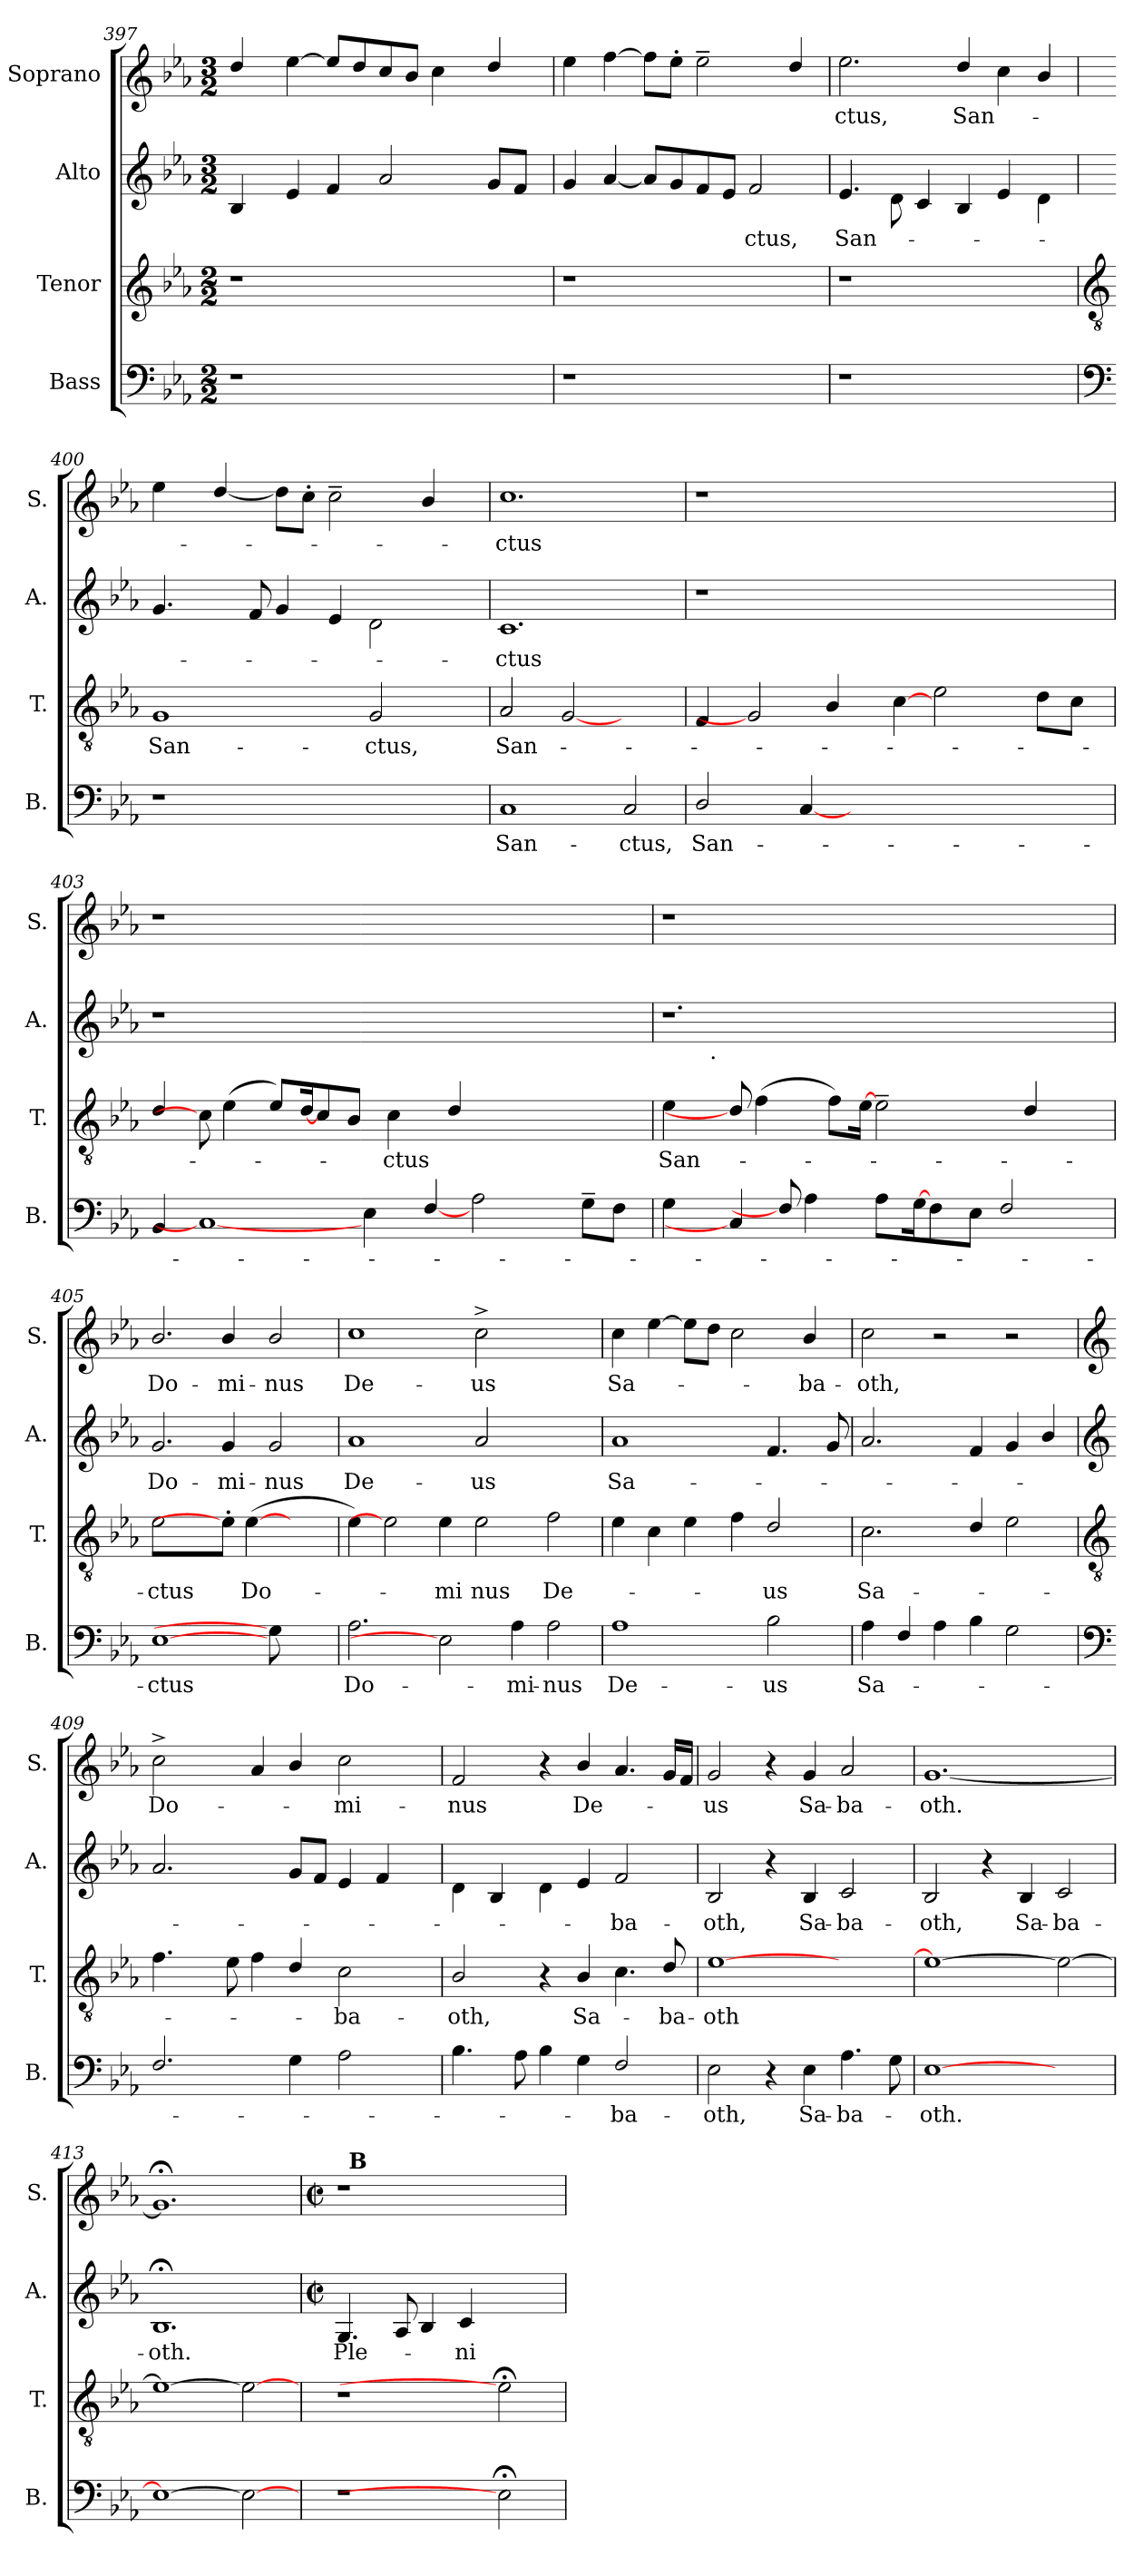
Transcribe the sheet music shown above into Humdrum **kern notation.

**kern	**text	**kern	**text	**kern	**text	**kern	**text
*part4	*part4	*part3	*part3	*part2	*part2	*part1	*part1
*staff4	*staff4	*staff3	*staff3	*staff2	*staff2	*staff1	*staff1
*I"Bass	*	*I"Tenor	*	*I"Alto	*	*I"Soprano	*
*I'B.	*	*I'T.	*	*I'A.	*	*I'S.	*
!!LO:LB:g=z
*clefF4	*	*clefG2	*	*clefG2	*	*clefG2	*
*k[b-e-a-]	*	*k[b-e-a-]	*	*k[b-e-a-]	*	*k[b-e-a-]	*
*E-:	*	*E-:	*	*E-:	*	*E-:	*
*M2/2	*	*M2/2	*	*M3/2	*	*M3/2	*
=397	=397	=397	=397	=397	=397	=397	=397
*	*	*	*	*^	*	*	*
*	*	*	*	*	*^	*	*	*
1r	.	1r	.	4B-/	8.ryy	8...ryy	.	4dd/	.
.	.	.	.	.	1ryy	.	.	.	.
.	.	.	.	.	.	1ryy	.	.	.
.	.	.	.	4e-/	.	.	.	[>4ee-\	.
.	.	.	.	4f/	.	.	.	8ee-/L]	.
.	.	.	.	.	.	.	.	8dd/	.
.	.	.	.	2a-/	.	.	.	8cc/	.
.	.	.	.	.	.	.	.	8b-/J	.
2ryy	.	2ryy	.	.	.	.	.	4cc\	.
.	.	.	.	.	4ryy	.	.	.	.
.	.	.	.	.	.	4ryy	.	.	.
.	.	.	.	8g/L	.	.	.	4dd/	.
.	.	.	.	8f/J	.	.	.	.	.
.	.	.	.	.	16ryy	.	.	.	.
.	.	.	.	.	.	64ryy	.	.	.
*	*	*	*	*v	*v	*v	*	*	*
=398	=398	=398	=398	=398	=398	=398	=398
1r	.	1r	.	4g/	.	4ee-\	.
.	.	.	.	[<4a-/	.	[>4ff\	.
.	.	.	.	8a-/L]	.	8ff\L]	.
.	.	.	.	8g/	.	8ee-'>\J	.
.	.	.	.	8f/	.	2ee-~>\	.
.	.	.	.	8e-/J	.	.	.
!	!	!	!	!	!LO:LY:b:cj	!	!
2ryy	.	2ryy	.	2f/	-ctus,	.	.
.	.	.	.	.	.	4dd/	.
=399	=399	=399	=399	=399	=399	=399	=399
!	!	!	!	!	!LO:LY:b	!	!LO:LY:b:cj
1r	.	1r	.	4.e-/	San-	2.ee-\	-ctus,
.	.	.	.	8d\	.	.	.
.	.	.	.	4c/	.	.	.
!	!	!	!	!	!	!	!LO:LY:b
.	.	.	.	4B-/	.	4dd/	San-
2ryy	.	2ryy	.	4e-/	.	4cc\	.
.	.	.	.	4d\	.	4b-/	.
!!LO:LB:g=z
=400	=400	=400	=400	=400	=400	=400	=400
*clefF4	*	*clefGv2	*	*	*	*	*
!LO:N:vis=1	!	!	!LO:LY:b:cj	!	!	!	!
*	*	*^	*	*^	*	*	*
1r	.	1G	8ryy	San-	4.g/	4ryy	.	4ee-\	.
.	.	.	32.ryy	.	.	.	.	.	.
.	.	.	1ryy	.	.	.	.	.	.
.	.	.	.	.	.	16ryy	.	[<4dd/	.
.	.	.	.	.	.	1ryy	.	.	.
.	.	.	.	.	8f/	.	.	.	.
.	.	.	.	.	4g/	.	.	8dd\L]	.
.	.	.	.	.	.	.	.	8cc'>\J	.
.	.	.	.	.	4e-/	.	.	2cc~>\	.
!	!	!	!	!LO:LY:b:cj	!	!	!	!	!
2ryy	.	2G/	.	-ctus,	2d\	.	.	.	.
.	.	.	4ryy	.	.	.	.	.	.
.	.	.	.	.	.	.	.	4b-/	.
.	.	.	.	.	.	8.ryy	.	.	.
.	.	.	16ryy	.	.	.	.	.	.
.	.	.	64ryy	.	.	.	.	.	.
=401	=401	=401	=401	=401	=401	=401	=401	=401	=401
!	!LO:LY:b:cj	!	!	!LO:LY:b	!	!	!LO:LY:b:cj	!	!LO:LY:b:cj
*	*	*v	*v	*	*	*	*	*	*
*	*	*	*	*v	*v	*	*	*
1C	San-	2A-/	San-	1.c	-ctus	1.cc	-ctus
.	.	[2G	.	.	.	.	.
!	!LO:LY:b:cj	!	!	!	!	!	!
2C/	-ctus,	2ryy	.	.	.	.	.
=402	=402	=402	=402	=402	=402	=402	=402
!LO:N:vis=2	!LO:LY:b	!LO:N:vis=4	!	!LO:N:vis=1	!	!LO:N:vis=1	!
2.D/	San-	4.F/	.	1.r	.	1.r	.
.	.	2G]	.	.	.	.	.
[4C	.	.	.	.	.	.	.
!	!	!LO:N:vis=4	!	!	!	!	!
.	.	4.B-/	.	.	.	.	.
1ryy	.	.	.	.	.	.	.
.	.	[4c\	.	.	.	.	.
!	!	!LO:N:vis=2	!	!	!	!	!
.	.	2.e-\	.	1ryy	.	1ryy	.
2ryy	.	.	.	.	.	.	.
!	!	!LO:N:vis=8	!	!	!	!	!
.	.	8.d\L	.	.	.	.	.
!	!	!LO:N:vis=8	!	!	!	!	!
.	.	8.c\J	.	.	.	.	.
8ryy	.	.	.	8ryy	.	8ryy	.
=403	=403	=403	=403	=403	=403	=403	=403
!LO:N:vis=4	!	!LO:N:vis=4	!	!LO:N:vis=1	!	!LO:N:vis=1	!
4.BB-/	.	4.d/	.	1.r	.	1.r	.
1C_	.	8c\]	.	.	.	.	.
!	!	!LO:N:vis=4	!	!	!	!	!
.	.	(>4.e-\	.	.	.	.	.
!	!	!LO:N:vis=8	!	!	!	!	!
.	.	8.e-/L)	.	.	.	.	.
.	.	[16d/	.	.	.	.	.
!	!	!LO:N:vis=8	!	!	!	!	!
.	.	8.c/	.	.	.	.	.
!	!	!LO:N:vis=8	!	!	!	!	!
.	.	8.B-/J	.	.	.	.	.
!LO:N:vis=4	!	!	!	!	!	!	!
4.E-\	.	.	.	.	.	.	.
!	!	!LO:N:vis=4	!LO:LY:b	!	!	!	!
.	.	4.c\	-ctus	1ryy	.	1ryy	.
[4F/	.	.	.	.	.	.	.
!	!	!LO:N:vis=4	!	!	!	!	!
.	.	4.d/	.	.	.	.	.
!LO:N:vis=2	!	!	!	!	!	!	!
2.A-\	.	.	.	.	.	.	.
.	.	2..ryy	.	.	.	.	.
.	.	.	.	2ryy	.	2ryy	.
!LO:N:vis=8	!	!	!	!	!	!	!
8.G~>\L	.	.	.	.	.	.	.
!LO:N:vis=8	!	!	!	!	!	!	!
8.F\J	.	.	.	.	.	.	.
.	.	.	.	8ryy	.	8ryy	.
!!LO:LB:g=z
=404	=404	=404	=404	=404	=404	=404	=404
!LO:N:vis=4	!	!LO:N:vis=4	!LO:LY:b	!LO:N:vis=1	!	!LO:N:vis=1	!
*	*	*	*	*^	*	*	*
4.G\	.	4.e-\	San-	1.r	4ryy	.	1.r	.
.	.	.	.	.	32ryy	.	.	.
!	!	!	!	!	!LO:TX:b:t=.	!	!	!
.	.	.	.	.	1ryy	.	.	.
4C]	.	8d/]	.	.	.	.	.	.
!	!	!LO:N:vis=4	!	!	!	!	!	!
.	.	(>4.f\	.	.	.	.	.	.
8F/]	.	.	.	.	.	.	.	.
!LO:N:vis=4	!	!	!	!	!	!	!	!
4.A-\	.	.	.	.	.	.	.	.
!	!	!LO:N:vis=8	!	!	!	!	!	!
.	.	8.f\L)	.	.	.	.	.	.
.	.	[16e-\J	.	.	.	.	.	.
!LO:N:vis=8	!	!LO:N:vis=2	!	!	!	!	!	!
8.A-\L	.	2.e-~>\	.	.	.	.	.	.
.	.	.	.	.	1ryy	.	.	.
[16G\	.	.	.	.	.	.	.	.
!LO:N:vis=8	!	!	!	!	!	!	!	!
8.F\	.	.	.	.	.	.	.	.
.	.	.	.	1ryy	.	.	1ryy	.
!LO:N:vis=8	!	!	!	!	!	!	!	!
8.E-\J	.	.	.	.	.	.	.	.
!LO:N:vis=2	!	!	!	!	!	!	!	!
2.F/	.	.	.	.	.	.	.	.
!	!	!LO:N:vis=4	!	!	!	!	!	!
.	.	4.d/	.	.	.	.	.	.
.	.	4ryy	.	.	.	.	.	.
.	.	.	.	.	8..ryy	.	.	.
=405	=405	=405	=405	=405	=405	=405	=405	=405
!	!LO:LY:b:cj	!LO:N:vis=2	!LO:LY:b:cj	!	!	!LO:LY:b:cj	!	!LO:LY:b:cj
*	*	*	*	*v	*v	*	*	*
[1E-	-ctus	2.e-\	-ctus	2.g/	Do-	2.b-/	Do-
!	!	!	!	!	!LO:LY:b	!	!LO:LY:b
.	.	8e-'>\J]	.	4g/	-mi-	4b-/	-mi-
!	!	!	!LO:LY:b:cj	!	!	!	!
.	.	(>[4e-\	Do-	.	.	.	.
!	!	!	!	!	!LO:LY:b:rj	!	!LO:LY:b:rj
8G\]	.	.	.	2g/	-nus	2b-/	-nus
4.ryy	.	4.ryy	.	.	.	.	.
=406	=406	=406	=406	=406	=406	=406	=406
!	!LO:LY:b:cj	!	!	!	!LO:LY:b:cj	!	!LO:LY:b:cj
2.A-\	Do-	4e-\)	.	1a-	De-	1cc	De-
.	.	2e-\]	.	.	.	.	.
!	!	!	!LO:LY:b:cj	!	!	!	!
2E-]	.	4e-\	-mi	.	.	.	.
!	!	!	!LO:LY:b:cj	!	!LO:LY:b:cj	!	!LO:LY:b:cj
.	.	2e-\	nus	2a-/	-us	2cc^<\	-us
!	!LO:LY:b	!	!	!	!	!	!
4A-\	-mi-	.	.	.	.	.	.
!	!LO:LY:b:rj	!	!LO:LY:b:cj	!	!	!	!
2A-\	-nus	2f\	De-	2ryy	.	2ryy	.
=407	=407	=407	=407	=407	=407	=407	=407
!	!LO:LY:b:cj	!	!	!	!LO:LY:b:cj	!	!LO:LY:b:cj
1A-	De-	4e-\	.	1a-	Sa-	4cc\	Sa-
.	.	4c\	.	.	.	[>4ee-\	.
.	.	4e-\	.	.	.	8ee-\L]	.
.	.	.	.	.	.	8dd\J	.
.	.	4f\	.	.	.	2cc\	.
!	!LO:LY:b:cj	!	!LO:LY:b:cj	!	!	!	!
2B-\	-us	2d/	-us	4.f/	.	.	.
!	!	!	!	!	!	!	!LO:LY:b:cj
.	.	.	.	.	.	4b-/	-ba-
.	.	.	.	8g/	.	.	.
=408	=408	=408	=408	=408	=408	=408	=408
!	!LO:LY:b:cj	!	!LO:LY:b:cj	!	!	!	!LO:LY:b:cj
4A-\	Sa-	2.c\	Sa-	2.a-/	.	2cc\	-oth,
4F/	.	.	.	.	.	.	.
4A-\	.	.	.	.	.	2r	.
4B-\	.	4d/	.	4f/	.	.	.
2G\	.	2e-\	.	4g/	.	2r	.
.	.	.	.	4b-/	.	.	.
!!LO:PB:g=z
=409	=409	=409	=409	=409	=409	=409	=409
*clefF4	*	*clefGv2	*	*clefG2	*	*clefG2	*
!	!	!	!	!	!	!	!LO:LY:b:cj
*^	*	*^	*	*	*	*	*
*	*^	*	*	*	*	*	*	*	*
2.F/	4ryy	4ryy	.	4.f\	4ryy	.	2.a-/	.	2cc^<\	Do-
.	1ryy	32ryy	.	.	32.ryy	.	.	.	.	.
.	.	1ryy	.	.	.	.	.	.	.	.
.	.	.	.	.	1ryy	.	.	.	.	.
.	.	.	.	8e-\	.	.	.	.	.	.
.	.	.	.	4f\	.	.	.	.	4a-/	.
4G\	.	.	.	4d/	.	.	8g/L	.	4b-/	.
.	.	.	.	.	.	.	8f/J	.	.	.
!	!	!	!	!	!	!LO:LY:b:cj	!	!	!	!LO:LY:b:cj
2A-\	.	.	.	2c\	.	-ba-	4e-/	.	2cc\	-mi-
.	4ryy	.	.	.	.	.	4f/	.	.	.
.	.	8..ryy	.	.	.	.	.	.	.	.
.	.	.	.	.	8ryy	.	.	.	.	.
.	.	.	.	.	16ryy	.	.	.	.	.
.	.	.	.	.	64ryy	.	.	.	.	.
=410	=410	=410	=410	=410	=410	=410	=410	=410	=410	=410
!	!	!	!	!	!	!LO:LY:b:cj	!	!	!	!LO:LY:b:cj
*v	*v	*v	*	*	*	*	*	*	*	*
*	*	*v	*v	*	*	*	*	*
4.B-\	.	2B-/	-oth,	4d\	.	2f/	-nus
.	.	.	.	4B-/	.	.	.
8A-\	.	.	.	.	.	.	.
4B-\	.	4r	.	4d\	.	4r	.
!	!	!	!LO:LY:b:cj	!	!	!	!LO:LY:b:cj
4G\	.	4B-/	Sa-	4e-/	.	4b-/	De-
!	!LO:LY:b:cj	!	!	!	!LO:LY:b:cj	!	!
2F/	-ba-	4.c\	.	2f/	-ba-	4.a-/	.
!	!	!	!LO:LY:b:cj	!	!	!	!
.	.	8d/	-ba-	.	.	16g/L	.
.	.	.	.	.	.	16f/J	.
=411	=411	=411	=411	=411	=411	=411	=411
!	!LO:LY:b:cj	!	!LO:LY:b:cj	!	!LO:LY:b:cj	!	!LO:LY:b:cj
2E-\	-oth,	[<1e-	-oth	2B-/	-oth,	2g/	-us
4r	.	.	.	4r	.	4r	.
!	!LO:LY:b:cj	!	!	!	!LO:LY:b	!	!LO:LY:b
4E-\	Sa-	.	.	4B-/	Sa-	4g/	Sa-
!	!LO:LY:b:cj	!	!	!	!LO:LY:b:rj	!	!LO:LY:b:rj
4.A-\	-ba-	2ryy	.	2c/	-ba-	2a-/	-ba-
8G\	.	.	.	.	.	.	.
=412	=412	=412	=412	=412	=412	=412	=412
!	!LO:LY:b:cj	!	!	!	!LO:LY:b:cj	!	!LO:LY:b:cj
[>1E-	-oth.	1e-_<	.	2B-/	-oth,	[<1.g	-oth.
.	.	.	.	4r	.	.	.
!	!	!	!	!	!LO:LY:b	!	!
.	.	.	.	4B-/	Sa-	.	.
!	!	!	!	!	!LO:LY:b:rj	!	!
2ryy	.	2e-_	.	2c/	-ba-	.	.
=413	=413	=413	=413	=413	=413	=413	=413
!	!	!	!	!	!LO:LY:b:cj	!	!
1E-_	.	1e-_	.	1.B-;<	-oth.	1.g;<]	.
2E-_	.	2e-_	.	.	.	.	.
!!LO:LB:g=z
=414	=414	=414	=414	=414	=414	=414	=414
*	*	*	*	*M2/2	*	*M2/2	*
*	*	*	*	*met(c|)	*	*met(c|)	*
!	!	!	!	!	!LO:LY:b	!	!
*	*	*	*	*	*	*^	*
1r	.	1r	.	4.G/	Ple-	1r	32ryy	.
*	*	*	*	*	*	*MM128	*	*
!	!	!	!	!	!	!	!LO:TX:a:B:t=B	!
.	.	.	.	.	.	.	1ryy	.
.	.	.	.	8A-/	.	.	.	.
.	.	.	.	4B-/	.	.	.	.
!	!	!	!	!	!LO:LY:b:cj	!	!	!
.	.	.	.	4c/	-ni-	.	.	.
2E-;<]	.	2e-;<]	.	2ryy	.	2ryy	.	.
.	.	.	.	.	.	.	4...ryy	.
*	*	*	*	*	*	*v	*v	*
=	=	=	=	=	=	=	=
*-	*-	*-	*-	*-	*-	*-	*-
